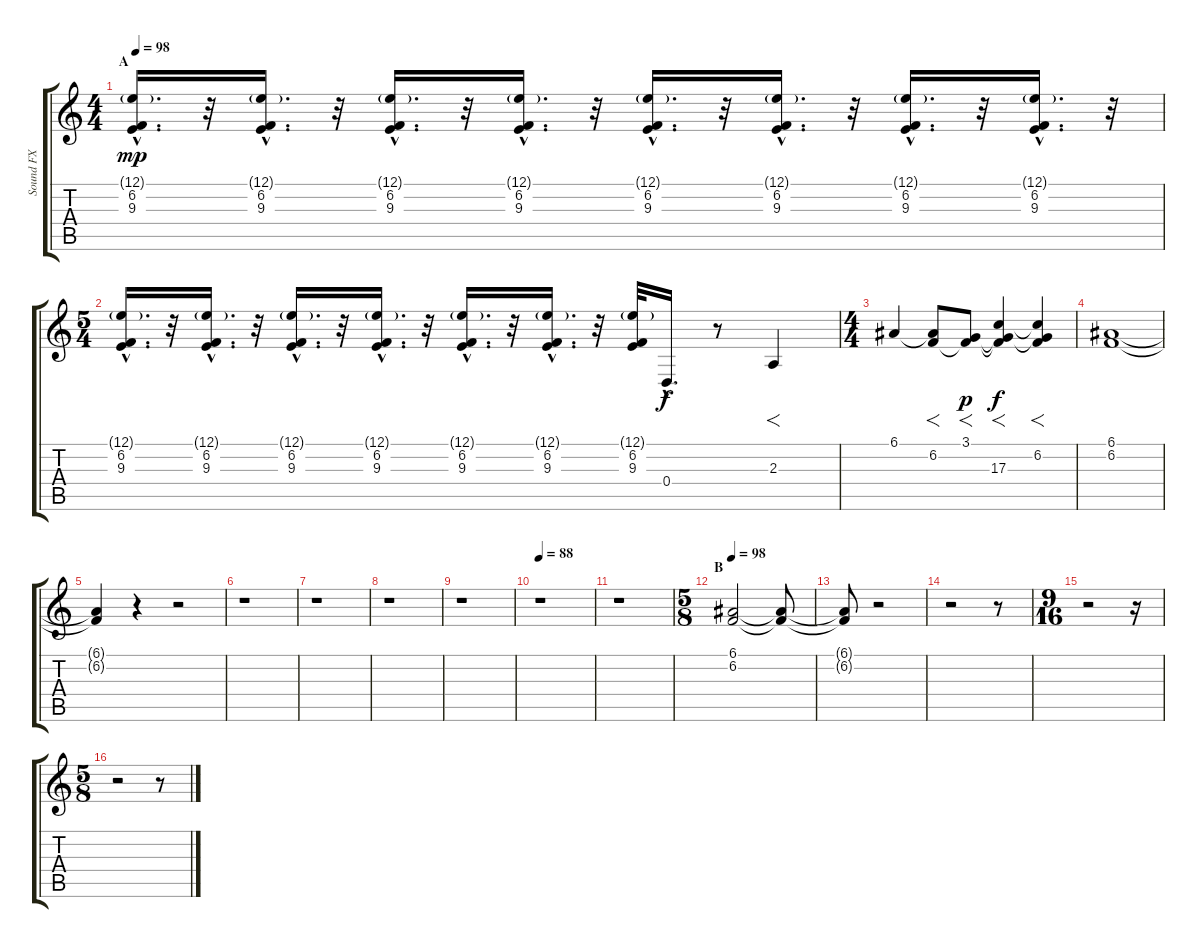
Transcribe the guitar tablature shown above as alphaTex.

\track ("Sound FX" "Sound FX") {instrument pad6metallic}
\staff {score tabs}
\tuning (E4 B3 G3 D3 A2 E2) {hide}
\ts (4 4)
\section ("" "A")
\tempo 98
\tempo 72
\tempo 98
\clef g2
\ks c
(12.1{g hac} 6.2{hac} 9.3{hac}).16{d dy mp volume 0 balance 0 instrument pad6metallic} r.32{volume 14 balance 16} (12.1{g hac} 6.2{hac} 9.3{hac}).16{d} r.32 (12.1{g hac} 6.2{hac} 9.3{hac}).16{d} r.32 (12.1{g hac} 6.2{hac} 9.3{hac}).16{d} r.32 (12.1{g hac} 6.2{hac} 9.3{hac}).16{d} r.32 (12.1{g hac} 6.2{hac} 9.3{hac}).16{d} r.32 (12.1{g hac} 6.2{hac} 9.3{hac}).16{d} r.32 (12.1{g hac} 6.2{hac} 9.3{hac}).16{d} r.32 |
\ts (5 4)
(12.1{g hac} 6.2{hac} 9.3{hac}).16{d} r.32 (12.1{g hac} 6.2{hac} 9.3{hac}).16{d} r.32 (12.1{g hac} 6.2{hac} 9.3{hac}).16{d} r.32 (12.1{g hac} 6.2{hac} 9.3{hac}).16{d} r.32 (12.1{g hac} 6.2{hac} 9.3{hac}).16{d} r.32 (12.1{g hac} 6.2{hac} 9.3{hac}).16{d} r.32 (12.1{g} 6.2 9.3).32 0.4{hac}.16{d dy f balance 8 instrument woodblock} r.8 2.3.4{f instrument birdtweet} |
\ts (4 4)
6.1.4{volume 16} (6.1{t} 6.2).8{f} (3.1 6.2{t}).8{f dy p} (3.1{t} 6.2{t} 17.3).4{f dy f} (3.1{t} 6.2 17.3{t}).4{f} |
(6.1 6.2).1{volume 0} |
(6.1{t} 6.2{t}).4 r.4{volume 13} r.2 |
r.1 |
r.1 |
r.1 |
r.1 |
\tempo 88
r.1 |
r.1 |
\ts (5 8)
\section ("" "B")
\tempo 98
(6.1 6.2).2{volume 0} (6.1{t} 6.2{t}).8 |
(6.1{t} 6.2{t}).8 r.2{volume 13} |
r.2 r.8 |
\ts (9 16)
r.2 r.16 |
\ts (5 8)
r.2 r.8
